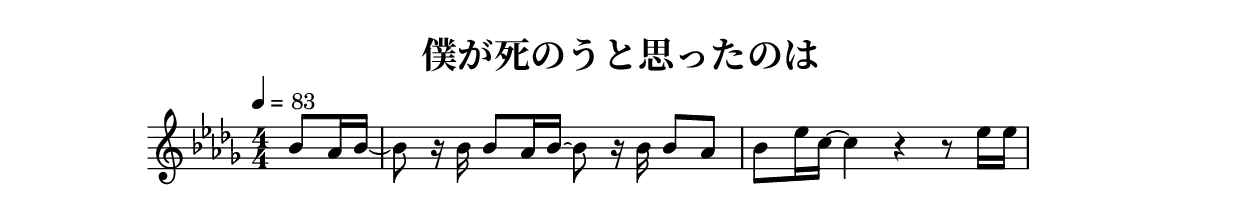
\version "2.22.1"

\header {
  title = "僕が死のうと思ったのは"
  % composer = "Kajiura Yuki"
  % opus = "Op. 9"
}

main = {
  \new Staff {
    \set Staff.midiInstrument = #"harmonica"
    \tempo 4=83
    \clef "treble"
    \key des \major
    \numericTimeSignature
    \time 4/4
    \partial 4 bes'8 aes'16 bes'16~ | bes'8 r16 bes'16 bes'8 aes'16 bes'16~ bes'8 r16 bes'16 bes'8 aes'8 | bes'8 ees''16 c''16~ c''4 r4 r8 ees''16 ees''16 |
  }
}

\score {
  \main
  \layout {}
}

\score {
  \unfoldRepeats {
    \main
  }
  \midi {}
}
